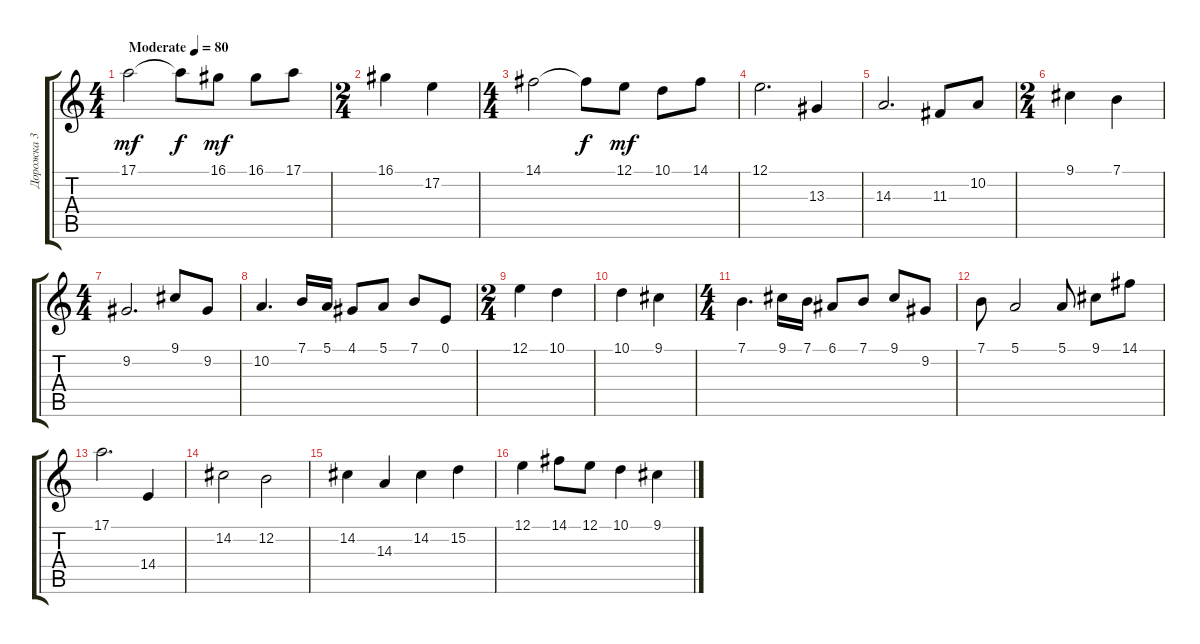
\track ("Дорожка 3" "Дорожка 3") {instrument celesta}
\staff {score tabs}
\tuning (E4 B3 G3 D3 A2 E2) {hide}
\ts (4 4)
\tempo (80 "Moderate")
\clef g2
\ks c
17.1.2{dy mf instrument celesta} 17.1{t}.8{dy f} 16.1.8{dy mf} 16.1.8 17.1.8 |
\ts (2 4)
16.1.4 17.2.4 |
\ts (4 4)
14.1.2 14.1{t}.8{dy f} 12.1.8{dy mf} 10.1.8 14.1.8 |
12.1.2{d} 13.3.4 |
14.3.2{d} 11.3.8 10.2.8 |
\ts (2 4)
9.1.4 7.1.4 |
\ts (4 4)
9.2.2{d} 9.1.8 9.2.8 |
10.2.4{d} 7.1.16 5.1.16 4.1.8 5.1.8 7.1.8 0.1.8 |
\ts (2 4)
12.1.4 10.1.4 |
10.1.4 9.1.4 |
\ts (4 4)
7.1.4{d} 9.1.16 7.1.16 6.1.8 7.1.8 9.1.8 9.2.8 |
7.1.8 5.1.2 5.1.8 9.1.8 14.1.8 |
17.1.2{d} 14.4.4 |
14.2.2 12.2.2 |
14.2.4 14.3.4 14.2.4 15.2.4 |
12.1.4 14.1.8 12.1.8 10.1.4 9.1.4
